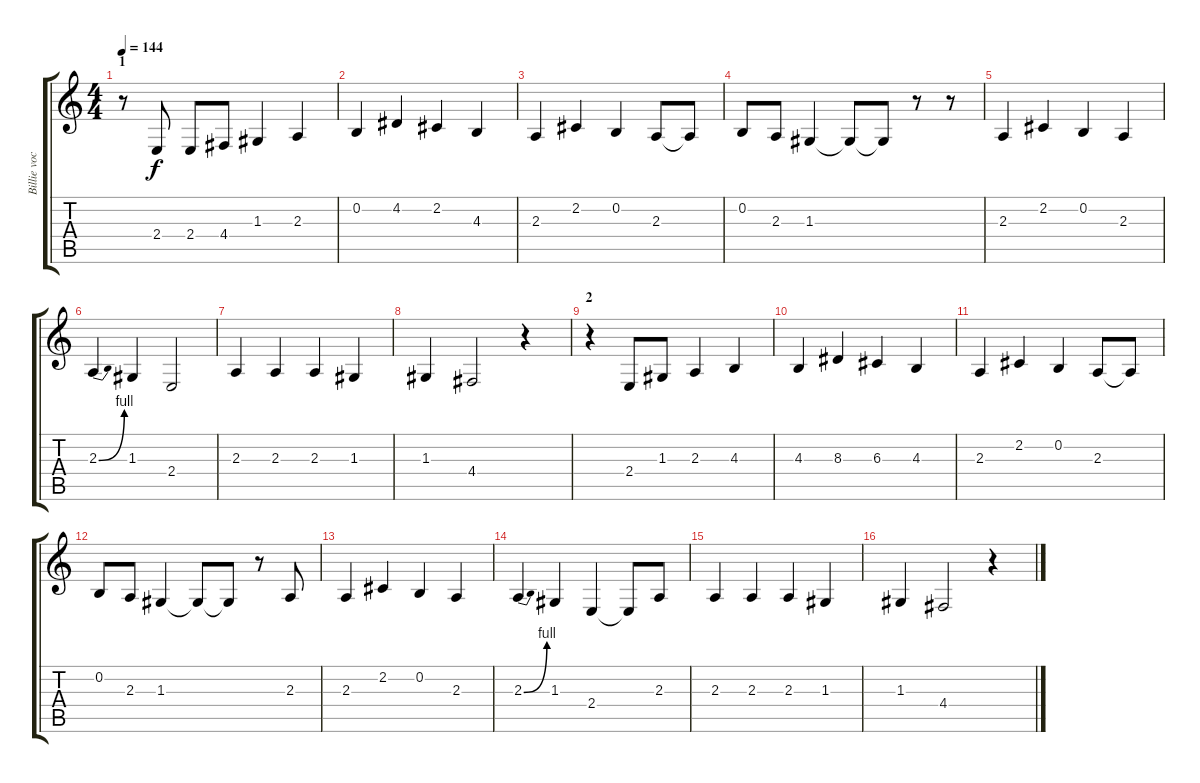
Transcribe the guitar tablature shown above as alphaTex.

\track ("Billie vocals" "Billie voc") {instrument harmonica}
\staff {score tabs}
\tuning (E4 B3 G3 D3 A2 E2) {hide}
\ts (4 4)
\section ("" "1")
\tempo 144
\clef g2
\ks c
r.8{dy f instrument harmonica} 2.4.8 2.4.8 4.4.8 1.3.4 2.3.4 |
0.2.4 4.2.4 2.2.4 4.3.4 |
2.3.4 2.2.4 0.2.4 2.3.8 2.3{t}.8 |
0.2.8 2.3.8 1.3.4 1.3{t}.8 1.3{t}.8 r.8 r.8 |
2.3.4 2.2.4 0.2.4 2.3.4 |
2.3{be (bend 0 0 60 4)}.4 1.3.4 2.4.2 |
2.3.4 2.3.4 2.3.4 1.3.4 |
1.3.4 4.4.2 r.4 |
\section ("" "2")
r.4 2.4.8 1.3.8 2.3.4 4.3.4 |
4.3.4 8.3.4 6.3.4 4.3.4 |
2.3.4 2.2.4 0.2.4 2.3.8 2.3{t}.8 |
0.2.8 2.3.8 1.3.4 1.3{t}.8 1.3{t}.8 r.8 2.3.8 |
2.3.4 2.2.4 0.2.4 2.3.4 |
2.3{be (bend 0 0 60 4)}.4 1.3.4 2.4.4 2.4{t}.8 2.3.8 |
2.3.4 2.3.4 2.3.4 1.3.4 |
1.3.4 4.4.2 r.4
